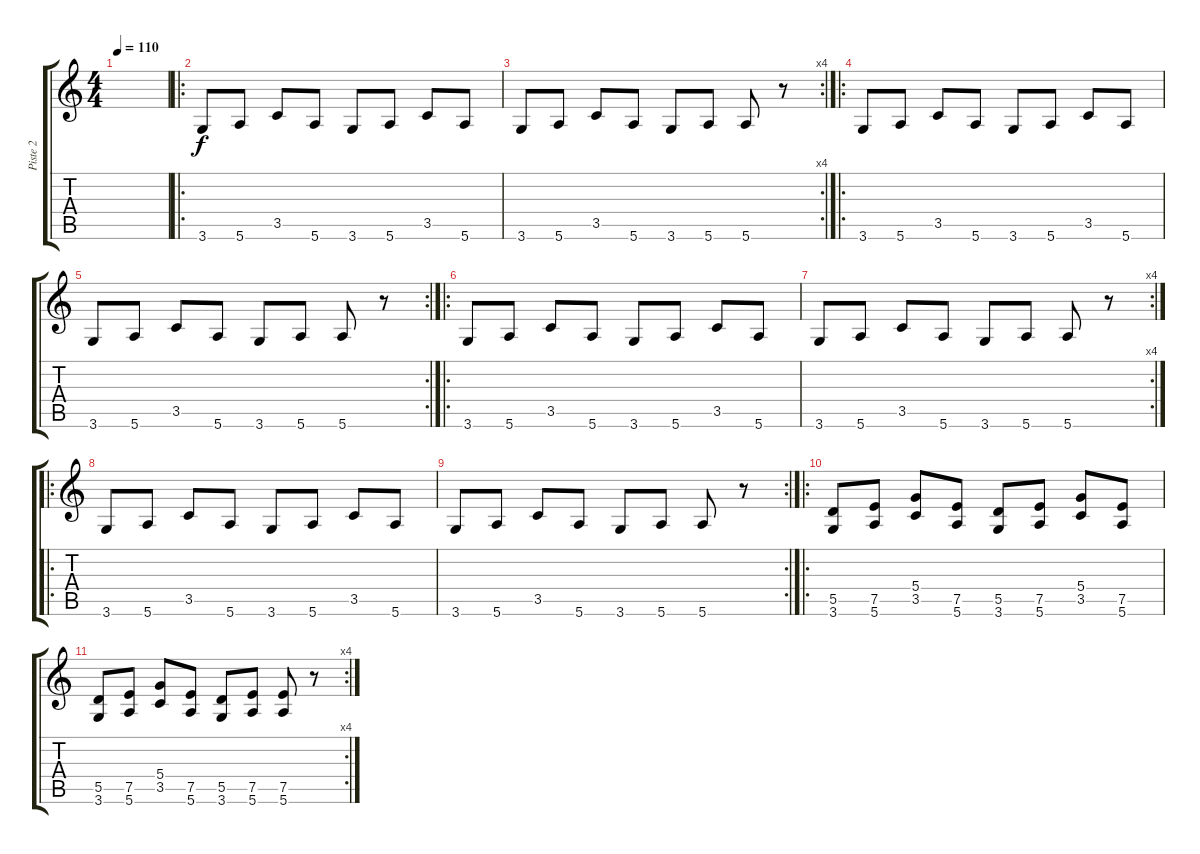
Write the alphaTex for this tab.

\track ("Piste 2" "Piste 2") {instrument electricbassfinger}
\staff {score tabs}
\tuning (E4 B3 G3 D3 A2 E2) {hide}
\ts (4 4)
\tempo 110
\clef g2
\ks c
|
\ro
3.6.8 5.6.8 3.5.8 5.6.8 3.6.8 5.6.8 3.5.8 5.6.8 |
\rc 4
3.6.8 5.6.8 3.5.8 5.6.8 3.6.8 5.6.8 5.6.8 r.8 |
\ro
3.6.8 5.6.8 3.5.8 5.6.8 3.6.8 5.6.8 3.5.8 5.6.8 |
\rc 2
3.6.8 5.6.8 3.5.8 5.6.8 3.6.8 5.6.8 5.6.8 r.8 |
\ro
3.6.8 5.6.8 3.5.8 5.6.8 3.6.8 5.6.8 3.5.8 5.6.8 |
\rc 4
3.6.8 5.6.8 3.5.8 5.6.8 3.6.8 5.6.8 5.6.8 r.8 |
\ro
3.6.8 5.6.8 3.5.8 5.6.8 3.6.8 5.6.8 3.5.8 5.6.8 |
\rc 2
3.6.8 5.6.8 3.5.8 5.6.8 3.6.8 5.6.8 5.6.8 r.8 |
\ro
(5.5 3.6).8 (7.5 5.6).8 (5.4 3.5).8 (7.5 5.6).8 (5.5 3.6).8 (7.5 5.6).8 (5.4 3.5).8 (7.5 5.6).8 |
\rc 4
(5.5 3.6).8 (7.5 5.6).8 (5.4 3.5).8 (7.5 5.6).8 (5.5 3.6).8 (7.5 5.6).8 (7.5 5.6).8 r.8
